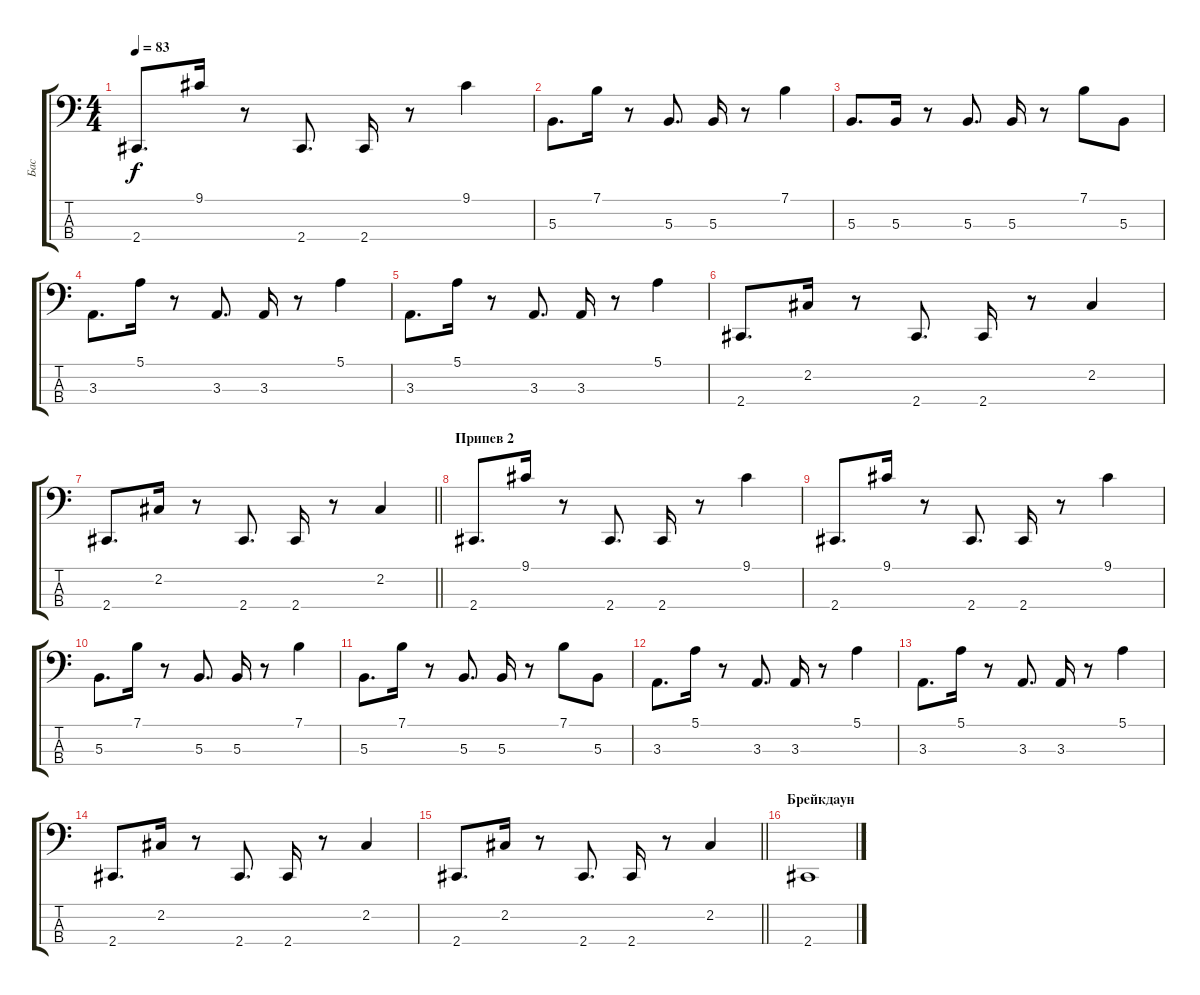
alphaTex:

\track ("Бас" "Бас") {instrument electricbassfinger}
\staff {score tabs}
\tuning (E2 B1 Gb1 B0) {hide}
\ts (4 4)
\tempo 83
\clef f4
\ks c
2.4.8{d dy f} 9.1.16 r.8 2.4.8{d} 2.4.16 r.8 9.1.4 |
5.3.8{d} 7.1.16 r.8 5.3.8{d} 5.3.16 r.8 7.1.4 |
5.3.8{d} 5.3.16 r.8 5.3.8{d} 5.3.16 r.8 7.1.8 5.3.8 |
3.3.8{d} 5.1.16 r.8 3.3.8{d} 3.3.16 r.8 5.1.4 |
3.3.8{d} 5.1.16 r.8 3.3.8{d} 3.3.16 r.8 5.1.4 |
2.4.8{d} 2.2.16 r.8 2.4.8{d} 2.4.16 r.8 2.2.4 |
\barLineRight lightlight
2.4.8{d} 2.2.16 r.8 2.4.8{d} 2.4.16 r.8 2.2.4 |
\section ("" "Припев 2")
2.4.8{d} 9.1.16 r.8 2.4.8{d} 2.4.16 r.8 9.1.4 |
2.4.8{d} 9.1.16 r.8 2.4.8{d} 2.4.16 r.8 9.1.4 |
5.3.8{d} 7.1.16 r.8 5.3.8{d} 5.3.16 r.8 7.1.4 |
5.3.8{d} 7.1.16 r.8 5.3.8{d} 5.3.16 r.8 7.1.8 5.3.8 |
3.3.8{d} 5.1.16 r.8 3.3.8{d} 3.3.16 r.8 5.1.4 |
3.3.8{d} 5.1.16 r.8 3.3.8{d} 3.3.16 r.8 5.1.4 |
2.4.8{d} 2.2.16 r.8 2.4.8{d} 2.4.16 r.8 2.2.4 |
\barLineRight lightlight
2.4.8{d} 2.2.16 r.8 2.4.8{d} 2.4.16 r.8 2.2.4 |
\section ("" "Брейкдаун")
2.4.1
